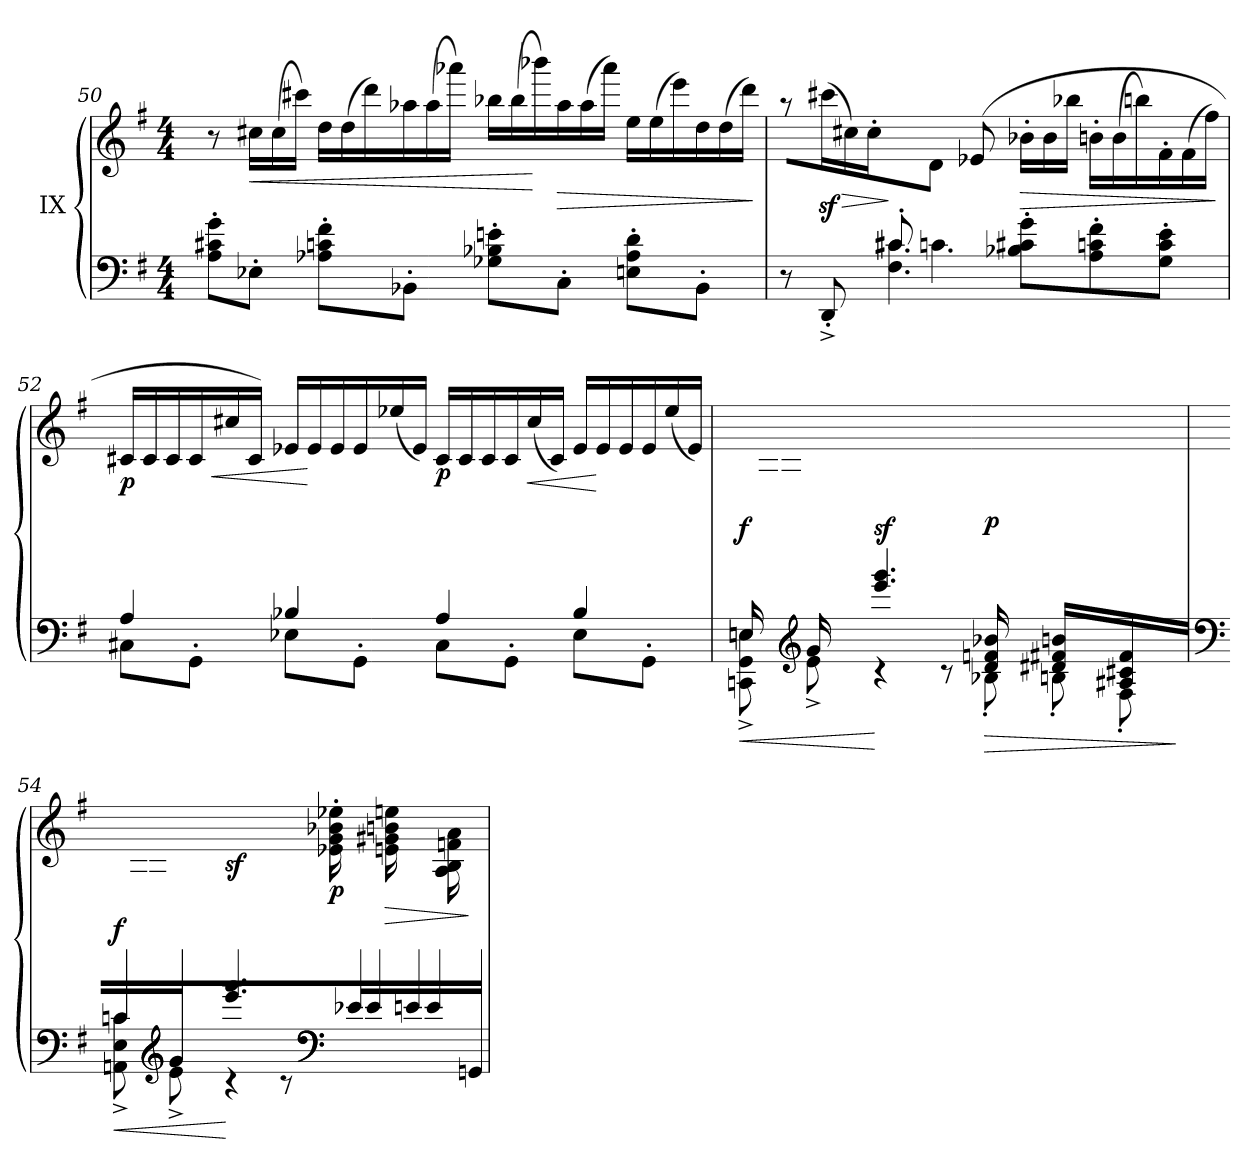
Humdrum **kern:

**kern	**kern	**dynam
*part1	*part1	*part1
*staff2	*staff1	*staff1/2
*I"IX	*	*
*clefF4	*clefG2	*
*k[f#]	*k[f#]	*
*M4/4	*M4/4	*
=50	=50	=50
8A\' 8c#X\' 8g\'L	8r	.
*	*Xtuplet	*
!	!	!LO:HP:b
8E-X'\J	24cc#X\LL	<
.	(>24cc#\	.
.	24ccc#X\JJ)	.
8A-X\' 8cn\' 8f#\'L	24dd\LL	.
.	(>24dd\	.
.	24ddd\)	.
8BB-X'\J	24aa-X\	.
.	(>24aa-\	.
.	24aaa-X\JJ)	.
8G-X\' 8B-X\' 8en\'L	24bb-X\LL	.
.	(>24bb-\	.
.	24bbb-X\)	[
!	!	!LO:HP:b
8C'\J	24aa-\	>
.	(>24aa-\	.
.	24aaa-\JJ)	.
8En\' 8A-\' 8d\'L	24ee\LL	.
.	(>24ee\	.
.	24eee\)	.
8BB-'\J	24dd\	.
.	(>24dd\	.
.	24ddd\JJ)	.
.	.	]
!!LO:PB:g=z
=51	=51	=51
*^	*	*
*	*^	*	*
4ryy	8r	4ryy	8r	.
.	8DD'^/	.	(>24ccc#Xz<\LL	.
!	!	!	!	!LO:HP:b
.	.	.	24cc#X\)	>
.	.	.	24cc#'\JJ	.
8c#X'>/L	(<4.F#\ 4.c#X\	4.cn\	8ryy	]
2ryy	.	.	8d\J	.
.	.	.	(8e-X/	.
!	!	!	!	!LO:HP:b
.	8B-X\' 8c#X\' 8g\'L	4.ryy	24b-X'\LL	>
.	.	.	24b-\	.
.	.	.	24bb-X\JJ	.
.	8A\' 8cn\' 8f#\'	.	24bn'\LL	.
.	.	.	(>24b\	.
.	.	.	24bbn\)	.
8ryy	8G\' 8c\' 8e\'J	.	24f#'\	.
.	.	.	(>24f#\	.
.	.	.	24ff#\JJ)	.
*v	*v	*v	*	*
.	.	]
=52	=52	=52
*^	*	*
!	!	!	!LO:DY:b
8C#X\L	4A/	24c#X/LL	p
.	.	24c#/	.
.	.	24c#/	.
8GG'\J	.	24c#/	.
!	!	!	!LO:HP:b
.	.	24cc#X/	<
.	.	24c#/JJ)	.
8E-X\L	4B-X/	24e-X/LL	.
.	.	24e-/	[
.	.	24e-/	.
8GG'\J	.	24e-/	.
.	.	(<24ee-X/	.
.	.	24e-/JJ)	.
!	!	!	!LO:DY:b
8C#\L	4A/	24c#/LL	p
.	.	24c#/	.
.	.	24c#/	.
8GG'\J	.	24c#/	.
!	!	!	!LO:HP:b
.	.	(<24cc#/	<
.	.	24c#/JJ)	.
8E-\L	4B-/	24e-/LL	.
.	.	24e-/	[
.	.	24e-/	.
8GG'\J	.	24e-/	.
.	.	(<24ee-/	.
.	.	24e-/JJ)	.
!!LO:LB:g=z
=53	=53	=53	=53
*Xtuplet	*	*	*
!	!	!	!LO:HP:b=2
!	!	!	!LO:DY:n=1:b
24En/LL	8CCn\^< 8GG\^< 8En\^<	24ryy	< f
12ryy	.	24G\	.
.	.	24G\	.
*clefG2	*	*	*
24g/	8e^<\	24ryy	.
12ryy	.	24gg\	.
.	.	24gg\JJ	.
!	!	!	!LO:DY:n=2:b
4.eee/ 4.ggg/	4r	4.ryy	[ sf
.	8r	.	.
!	!	!	!LO:HP:b=2
!	!	!	!LO:DY:n=3:b
24d/ 24fn/ 24b-X/LL	8B-X'<\	24ryy	> p
12ryy	.	24b-X\	.
.	.	24b-\JJ	.
24d#X/ 24f#X/ 24bn/LL	8Bn'<\	24ryy	.
12ryy	.	24bn\	.
.	.	24b\	.
24A#X/ 24c#X/ 24f#/	8F#'<\	24ryy	.
12ryy	.	24f#\	.
.	.	24f#\JJ	.
*v	*v	*	*
.	.	]
=54	=54	=54
*clefF4	*	*
!	!	!LO:HP:b=2
*^	*	*
!	!	!	!LO:DY:n=1:b
24cn/LL	8AAn\^< 8E\^< 8c\^<	24ryy	< f
12ryy	.	24G\	.
.	.	24G\	.
*clefG2	*	*	*
24g/	8e^<\	24ryy	.
12ryy	.	24gg\	.
.	.	24gg\JJ	.
!	!	!	!LO:DY:n=2:b
4.eee/ 4.ggg/	4r	4.ryy	[ sf
.	8r	.	.
*clefF4	*	*	*
!	!	!	!LO:DY:n=3:b
24ryy	4.ryy	24e-X\' 24g\' 24b-X\' 24ee-X\'LL	p
24e-X/	.	12ryy	.
24e-/JJ	.	.	.
!	!	!	!LO:HP:b
20ryy	.	20en\ 20g#X\ 20bn\ 20een\LL	>
20en/	.	10ryy	.
20e/	.	.	.
20ryy	.	20A\ 20B\ 20fn\ 20a\	.
20GGn/JJ	.	20ryy	]
*v	*v	*	*
=	=	=
*-	*-	*-
